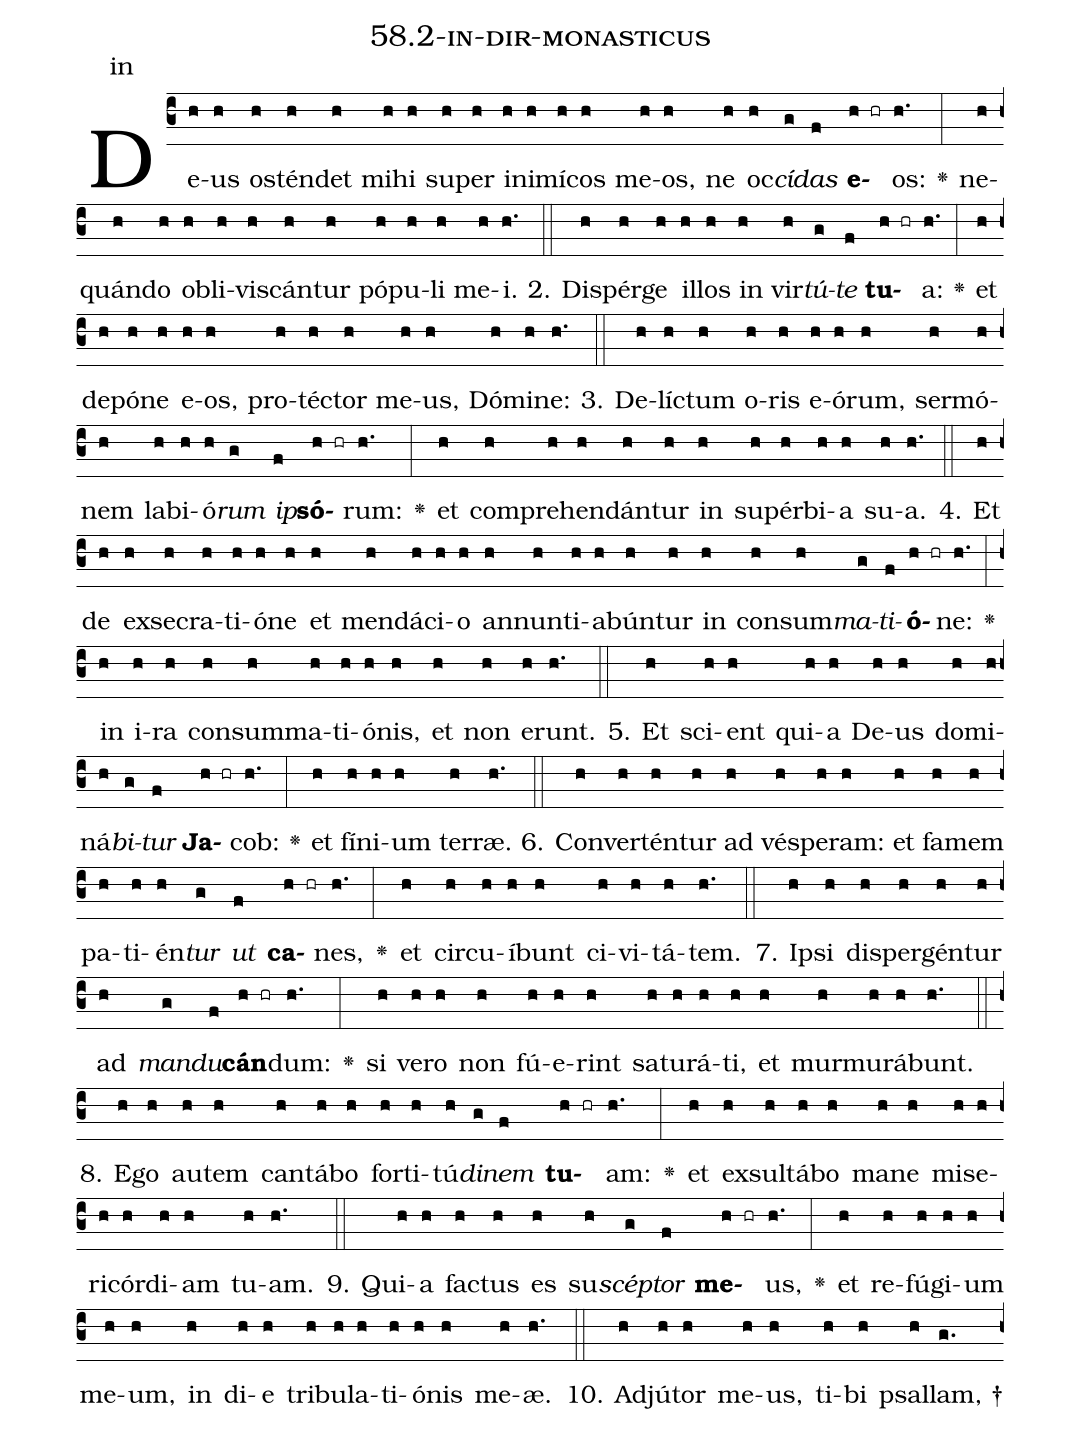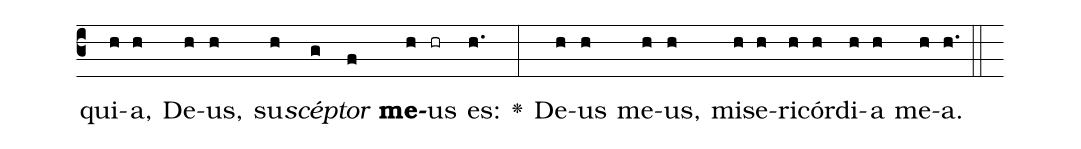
name: 58.2-in-dir-monasticus;
annotation: in;
%%
(c3)De(h)us(h) os(h)tén(h)det(h) mi(h)hi(h) su(h)per(h) in(h)i(h)mí(h)cos(h) me(h)os,(h) ne(h) oc(h)<i>cí</i>(g)<i>das</i>(f) <b>e</b>(h hr)os:(h.) <v>\greheightstar</v>(:) ne(h)quán(h)do(h) ob(h)li(h)vis(h)cán(h)tur(h) pó(h)pu(h)li(h) me(h)i.(h.) (::)
2. Di(h)spér(h)ge(h) il(h)los(h) in(h) vir(h)<i>tú</i>(g)<i>te</i>(f) <b>tu</b>(h hr)a:(h.) <v>\greheightstar</v>(:) et(h) de(h)pó(h)ne(h) e(h)os,(h) pro(h)téc(h)tor(h) me(h)us,(h) Dó(h)mi(h)ne:(h.) (::)
3. De(h)líc(h)tum(h) o(h)ris(h) e(h)ó(h)rum,(h) ser(h)mó(h)nem(h) la(h)bi(h)ó(h)<i>rum</i>(g) <i>ip</i>(f)<b>só</b>(h hr)rum:(h.) <v>\greheightstar</v>(:) et(h) com(h)pre(h)hen(h)dán(h)tur(h) in(h) su(h)pér(h)bi(h)a(h) su(h)a.(h.) (::)
4. Et(h) de(h) ex(h)se(h)cra(h)ti(h)ó(h)ne(h) et(h) men(h)dá(h)ci(h)o(h) an(h)nun(h)ti(h)a(h)bún(h)tur(h) in(h) con(h)sum(h)<i>ma</i>(g)<i>ti</i>(f)<b>ó</b>(h hr)ne:(h.) <v>\greheightstar</v>(:) in(h) i(h)ra(h) con(h)sum(h)ma(h)ti(h)ó(h)nis,(h) et(h) non(h) e(h)runt.(h.) (::)
5. Et(h) sci(h)ent(h) qui(h)a(h) De(h)us(h) do(h)mi(h)ná(h)<i>bi</i>(g)<i>tur</i>(f) <b>Ja</b>(h hr)cob:(h.) <v>\greheightstar</v>(:) et(h) fí(h)ni(h)um(h) ter(h)ræ.(h.) (::)
6. Con(h)ver(h)tén(h)tur(h) ad(h) vés(h)pe(h)ram:(h) et(h) fa(h)mem(h) pa(h)ti(h)én(h)<i>tur</i>(g) <i>ut</i>(f) <b>ca</b>(h hr)nes,(h.) <v>\greheightstar</v>(:) et(h) cir(h)cu(h)í(h)bunt(h) ci(h)vi(h)tá(h)tem.(h.) (::)
7. Ip(h)si(h) di(h)sper(h)gén(h)tur(h) ad(h) <i>man</i>(g)<i>du</i>(f)<b>cán</b>(h hr)dum:(h.) <v>\greheightstar</v>(:) si(h) ve(h)ro(h) non(h) fú(h)e(h)rint(h) sa(h)tu(h)rá(h)ti,(h) et(h) mur(h)mu(h)rá(h)bunt.(h.) (::)
8. E(h)go(h) au(h)tem(h) can(h)tá(h)bo(h) for(h)ti(h)tú(h)<i>di</i>(g)<i>nem</i>(f) <b>tu</b>(h hr)am:(h.) <v>\greheightstar</v>(:) et(h) ex(h)sul(h)tá(h)bo(h) ma(h)ne(h) mi(h)se(h)ri(h)cór(h)di(h)am(h) tu(h)am.(h.) (::)
9. Qui(h)a(h) fac(h)tus(h) es(h) su(h)<i>scép</i>(g)<i>tor</i>(f) <b>me</b>(h hr)us,(h.) <v>\greheightstar</v>(:) et(h) re(h)fú(h)gi(h)um(h) me(h)um,(h) in(h) di(h)e(h) tri(h)bu(h)la(h)ti(h)ó(h)nis(h) me(h)æ.(h.) (::)
10. Ad(h)jú(h)tor(h) me(h)us,(h) ti(h)bi(h) psal(h)lam, †(g.) qui(h)a,(h) De(h)us,(h) su(h)<i>scép</i>(g)<i>tor</i>(f) <b>me</b>(h)us(hr) es:(h.) <v>\greheightstar</v>(:) De(h)us(h) me(h)us,(h) mi(h)se(h)ri(h)cór(h)di(h)a(h) me(h)a.(h.) (::)
